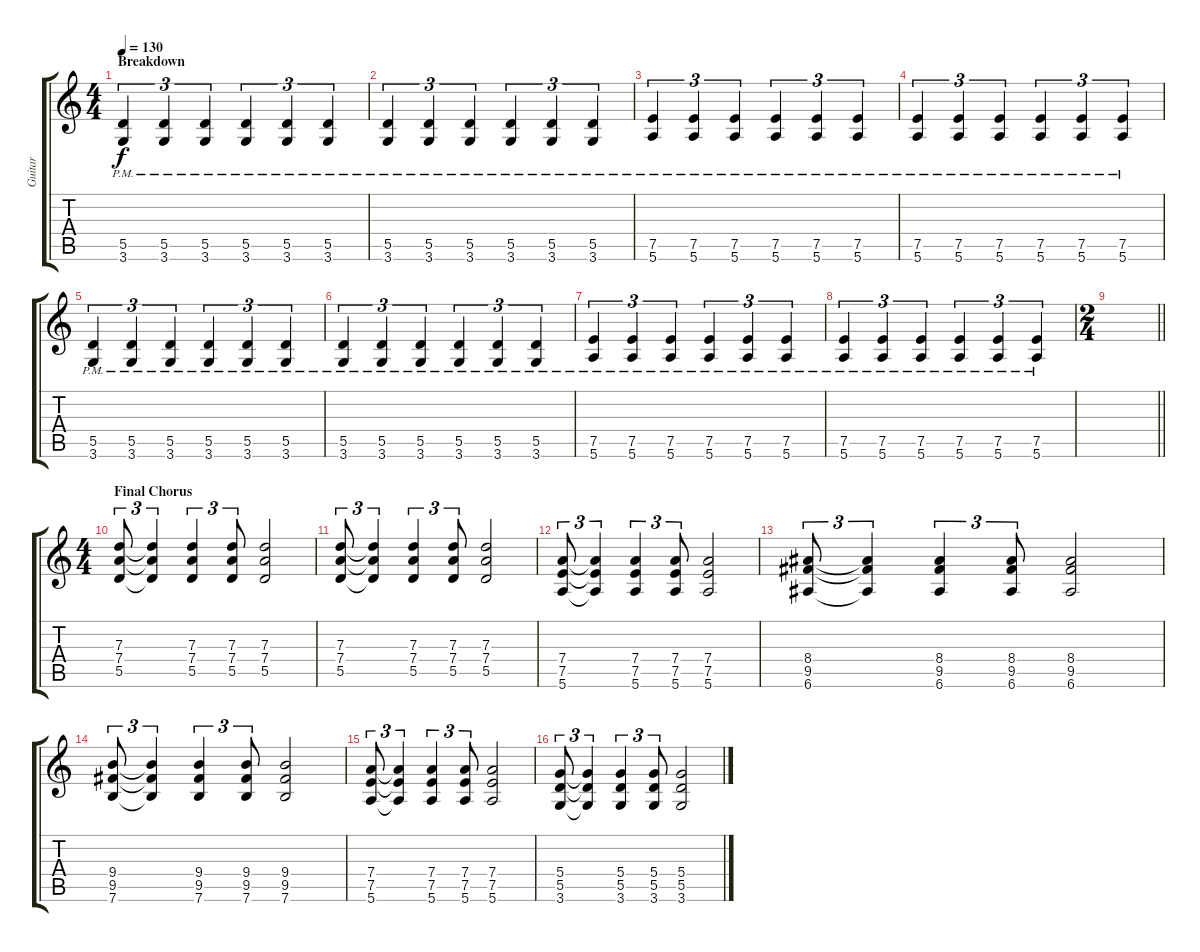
\track ("Guitar" "Guitar") {instrument distortionguitar}
\staff {score tabs}
\tuning (E4 B3 G3 D3 A2 E2) {hide}
\ts (4 4)
\section ("" "Breakdown")
\tempo 130
\clef g2
\ks c
(5.5{pm} 3.6{pm}).4{tu (3 2) dy f} (5.5{pm} 3.6{pm}).4{tu (3 2)} (5.5{pm} 3.6{pm}).4{tu (3 2)} (5.5{pm} 3.6{pm}).4{tu (3 2)} (5.5{pm} 3.6{pm}).4{tu (3 2)} (5.5{pm} 3.6{pm}).4{tu (3 2)} |
(5.5{pm} 3.6{pm}).4{tu (3 2)} (5.5{pm} 3.6{pm}).4{tu (3 2)} (5.5{pm} 3.6{pm}).4{tu (3 2)} (5.5{pm} 3.6{pm}).4{tu (3 2)} (5.5{pm} 3.6{pm}).4{tu (3 2)} (5.5{pm} 3.6{pm}).4{tu (3 2)} |
(7.5{pm} 5.6{pm}).4{tu (3 2)} (7.5{pm} 5.6{pm}).4{tu (3 2)} (7.5{pm} 5.6{pm}).4{tu (3 2)} (7.5{pm} 5.6{pm}).4{tu (3 2)} (7.5{pm} 5.6{pm}).4{tu (3 2)} (7.5{pm} 5.6{pm}).4{tu (3 2)} |
(7.5{pm} 5.6{pm}).4{tu (3 2)} (7.5{pm} 5.6{pm}).4{tu (3 2)} (7.5{pm} 5.6{pm}).4{tu (3 2)} (7.5{pm} 5.6{pm}).4{tu (3 2)} (7.5{pm} 5.6{pm}).4{tu (3 2)} (7.5{pm} 5.6{pm}).4{tu (3 2)} |
(5.5{pm} 3.6{pm}).4{tu (3 2)} (5.5{pm} 3.6{pm}).4{tu (3 2)} (5.5{pm} 3.6{pm}).4{tu (3 2)} (5.5{pm} 3.6{pm}).4{tu (3 2)} (5.5{pm} 3.6{pm}).4{tu (3 2)} (5.5{pm} 3.6{pm}).4{tu (3 2)} |
(5.5{pm} 3.6{pm}).4{tu (3 2)} (5.5{pm} 3.6{pm}).4{tu (3 2)} (5.5{pm} 3.6{pm}).4{tu (3 2)} (5.5{pm} 3.6{pm}).4{tu (3 2)} (5.5{pm} 3.6{pm}).4{tu (3 2)} (5.5{pm} 3.6{pm}).4{tu (3 2)} |
(7.5{pm} 5.6{pm}).4{tu (3 2)} (7.5{pm} 5.6{pm}).4{tu (3 2)} (7.5{pm} 5.6{pm}).4{tu (3 2)} (7.5{pm} 5.6{pm}).4{tu (3 2)} (7.5{pm} 5.6{pm}).4{tu (3 2)} (7.5{pm} 5.6{pm}).4{tu (3 2)} |
(7.5{pm} 5.6{pm}).4{tu (3 2)} (7.5{pm} 5.6{pm}).4{tu (3 2)} (7.5{pm} 5.6{pm}).4{tu (3 2)} (7.5{pm} 5.6{pm}).4{tu (3 2)} (7.5{pm} 5.6{pm}).4{tu (3 2)} (7.5{pm} 5.6{pm}).4{tu (3 2)} |
\ts (2 4)
\barLineRight lightlight
|
\ts (4 4)
\section ("" "Final Chorus")
(7.3 7.4 5.5).8{tu (3 2)} (7.3{t} 7.4{t} 5.5{t}).4{tu (3 2)} (7.3 7.4 5.5).4{tu (3 2)} (7.3 7.4 5.5).8{tu (3 2)} (7.3 7.4 5.5).2 |
(7.3 7.4 5.5).8{tu (3 2)} (7.3{t} 7.4{t} 5.5{t}).4{tu (3 2)} (7.3 7.4 5.5).4{tu (3 2)} (7.3 7.4 5.5).8{tu (3 2)} (7.3 7.4 5.5).2 |
(7.4 7.5 5.6).8{tu (3 2)} (7.4{t} 7.5{t} 5.6{t}).4{tu (3 2)} (7.4 7.5 5.6).4{tu (3 2)} (7.4 7.5 5.6).8{tu (3 2)} (7.4 7.5 5.6).2 |
(8.4 9.5 6.6).8{tu (3 2)} (8.4{t} 9.5{t} 6.6{t}).4{tu (3 2)} (8.4 9.5 6.6).4{tu (3 2)} (8.4 9.5 6.6).8{tu (3 2)} (8.4 9.5 6.6).2 |
(9.4 9.5 7.6).8{tu (3 2)} (9.4{t} 9.5{t} 7.6{t}).4{tu (3 2)} (9.4 9.5 7.6).4{tu (3 2)} (9.4 9.5 7.6).8{tu (3 2)} (9.4 9.5 7.6).2 |
(7.4 7.5 5.6).8{tu (3 2)} (7.4{t} 7.5{t} 5.6{t}).4{tu (3 2)} (7.4 7.5 5.6).4{tu (3 2)} (7.4 7.5 5.6).8{tu (3 2)} (7.4 7.5 5.6).2 |
(5.4 5.5 3.6).8{tu (3 2)} (5.4{t} 5.5{t} 3.6{t}).4{tu (3 2)} (5.4 5.5 3.6).4{tu (3 2)} (5.4 5.5 3.6).8{tu (3 2)} (5.4 5.5 3.6).2
